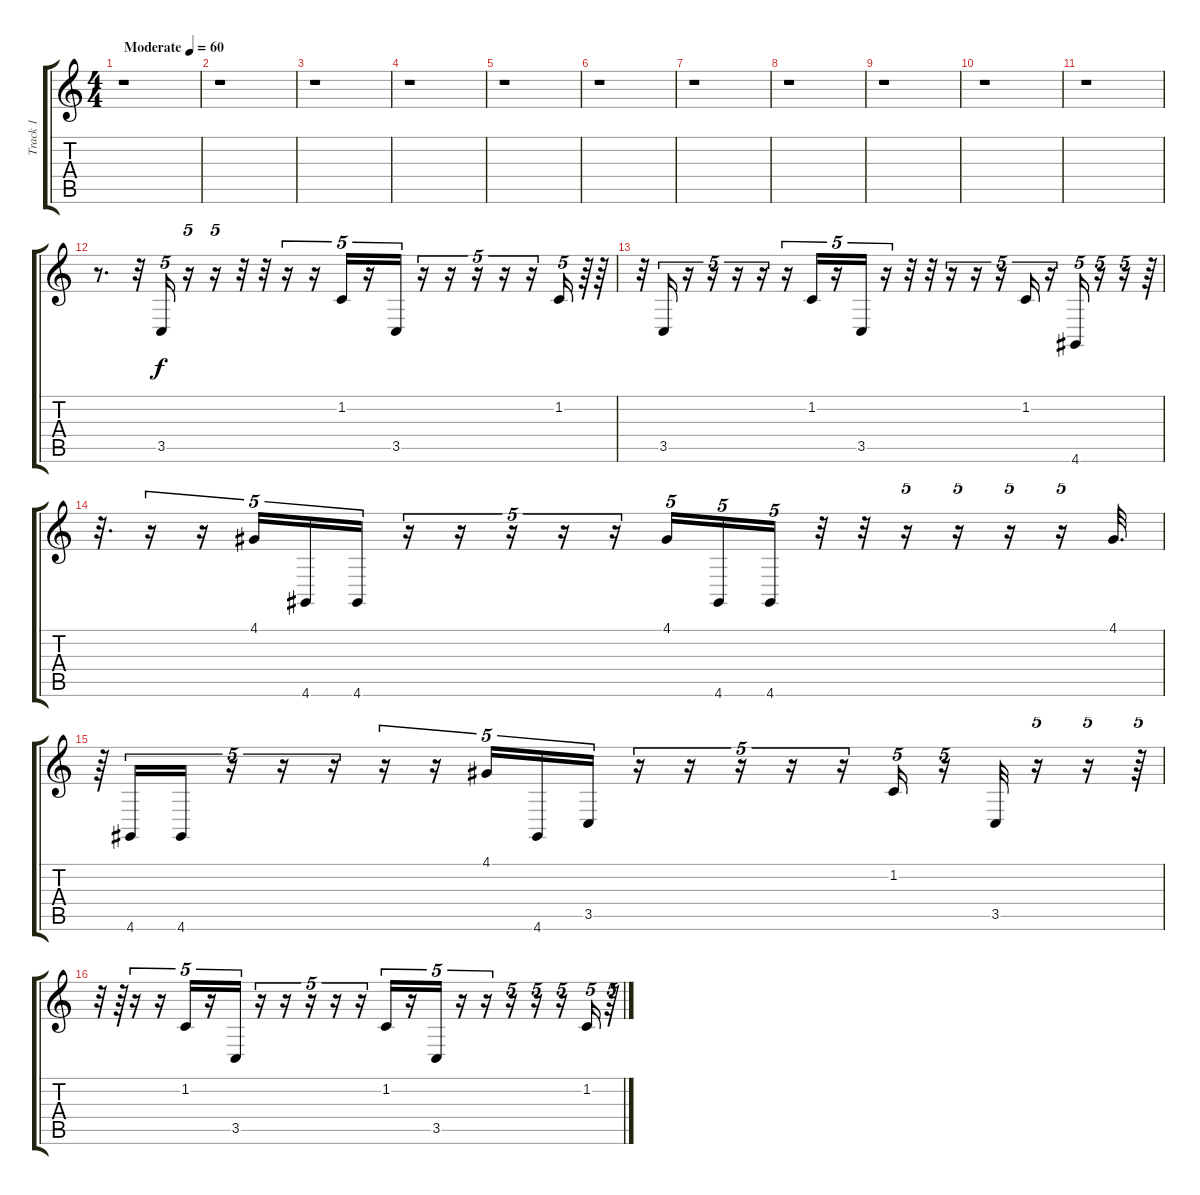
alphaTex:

\track ("Track 1" "Track 1") {instrument pizzicatostrings}
\staff {score tabs}
\tuning (E4 B3 G3 D3 A2 E2) {hide}
\ts (4 4)
\tempo (60 "Moderate")
\clef g2
\ks c
r.1{dy f instrument pizzicatostrings} |
r.1 |
r.1 |
r.1 |
r.1 |
r.1 |
r.1 |
r.1 |
r.1 |
r.1 |
r.1 |
r.8{d} r.32 3.5.16{tu (5 4) volume 14 balance 8} r.16{tu (5 4) volume 12 balance 8} r.16{tu (5 4)} r.32{volume 12 balance 8} r.32 r.16{tu (5 4)} r.16{tu (5 4) volume 12 balance 8} 1.2.16{tu (5 4)} r.16{tu (5 4) volume 14 balance 8} 3.5.16{tu (5 4)} r.16{tu (5 4) volume 12 balance 8} r.16{tu (5 4)} r.16{tu (5 4) volume 12 balance 8} r.16{tu (5 4)} r.16{tu (5 4) volume 12 balance 8} 1.2.16{tu (5 4)} r.64{volume 14 balance 8} r.64 |
r.32 3.5.16{tu (5 4)} r.16{tu (5 4) volume 12 balance 8} r.16{tu (5 4)} r.16{tu (5 4) volume 12 balance 8} r.16{tu (5 4)} r.16{tu (5 4) volume 12 balance 8} 1.2.16{tu (5 4)} r.16{tu (5 4) volume 14 balance 8} 3.5.16{tu (5 4)} r.16{tu (5 4) volume 12 balance 8} r.32 r.32 r.16{tu (5 4) volume 12 balance 8} r.16{tu (5 4)} r.16{tu (5 4) volume 12 balance 8} 1.2.16{tu (5 4)} r.16{tu (5 4) volume 14 balance 8} 4.6.16{tu (5 4)} r.16{tu (5 4) volume 12 balance 8} r.16{tu (5 4)} r.64{volume 12 balance 8} |
r.32{d} r.16{tu (5 4)} r.16{tu (5 4) volume 12 balance 8} 4.1.16{tu (5 4)} 4.6.16{tu (5 4) volume 14 balance 8} 4.6.16{tu (5 4)} r.16{tu (5 4) volume 12 balance 8} r.16{tu (5 4)} r.16{tu (5 4) volume 12 balance 8} r.16{tu (5 4)} r.16{tu (5 4) volume 12 balance 8} 4.1.16{tu (5 4)} 4.6.16{tu (5 4) volume 14 balance 8} 4.6.16{tu (5 4)} r.32{volume 12 balance 8} r.32 r.16{tu (5 4)} r.16{tu (5 4) volume 12 balance 8} r.16{tu (5 4)} r.16{tu (5 4) volume 12 balance 8} 4.1.32{d} |
r.64 4.6.16{tu (5 4) volume 14 balance 8} 4.6.16{tu (5 4)} r.16{tu (5 4) volume 12 balance 8} r.16{tu (5 4)} r.16{tu (5 4) volume 12 balance 8} r.16{tu (5 4)} r.16{tu (5 4) volume 12 balance 8} 4.1.16{tu (5 4)} 4.6.16{tu (5 4) volume 14 balance 8} 3.5.16{tu (5 4)} r.16{tu (5 4) volume 12 balance 8} r.16{tu (5 4)} r.16{tu (5 4) volume 12 balance 8} r.16{tu (5 4)} r.16{tu (5 4) volume 12 balance 8} 1.2.16{tu (5 4)} r.16{tu (5 4) volume 14 balance 8} 3.5.32 r.16{tu (5 4) volume 12 balance 8} r.16{tu (5 4)} r.64{tu (5 4) volume 12 balance 8} |
r.32 r.64 r.16{tu (5 4)} r.16{tu (5 4) volume 12 balance 8} 1.2.16{tu (5 4)} r.16{tu (5 4) volume 14 balance 8} 3.5.16{tu (5 4)} r.16{tu (5 4) volume 12 balance 8} r.16{tu (5 4)} r.16{tu (5 4) volume 12 balance 8} r.16{tu (5 4)} r.16{tu (5 4) volume 12 balance 8} 1.2.16{tu (5 4)} r.16{tu (5 4) volume 14 balance 8} 3.5.16{tu (5 4)} r.16{tu (5 4) volume 12 balance 8} r.16{tu (5 4)} r.16{tu (5 4) volume 12 balance 8} r.16{tu (5 4)} r.16{tu (5 4) volume 12 balance 8} 1.2.16{tu (5 4)} r.64{tu (5 4) volume 14 balance 8}
